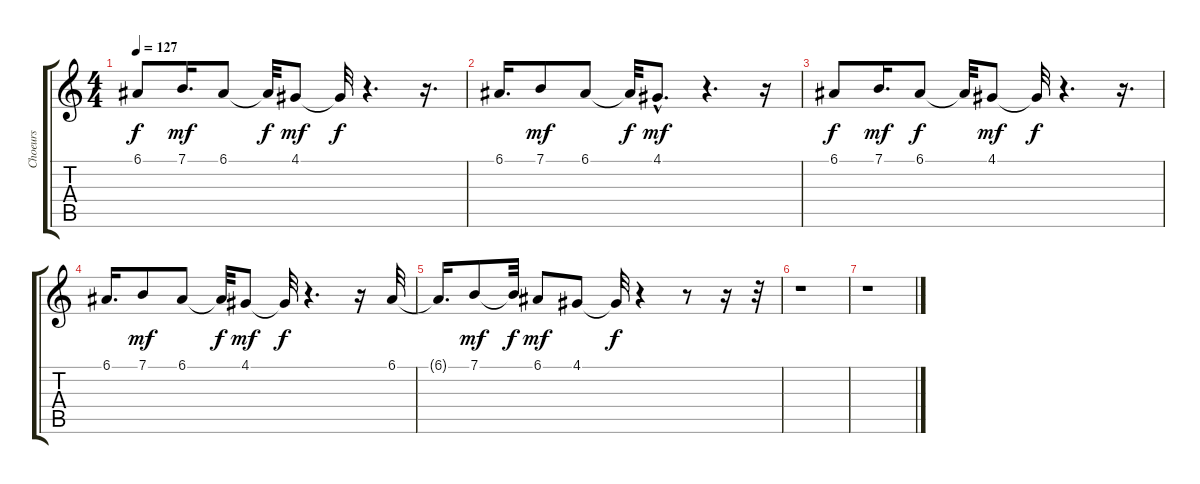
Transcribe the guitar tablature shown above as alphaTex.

\track ("Choeurs" "Choeurs") {instrument choiraahs}
\staff {score tabs}
\tuning (E4 B3 G3 D3 A2 E2) {hide}
\ts (4 4)
\tempo 127
\clef g2
\ks c
6.1.8{dy f} 7.1.16{d dy mf} 6.1.8 6.1{t}.32{dy f} 4.1.8{dy mf} 4.1{t}.32{dy f} r.4{d} r.16{d} |
6.1.16{d} 7.1.8{dy mf} 6.1.8 6.1{t}.32{dy f} 4.1{hac}.8{d dy mf} r.4{d} r.16 |
6.1.8{dy f} 7.1.16{d dy mf} 6.1.8{dy f} 6.1{t}.32 4.1.8{dy mf} 4.1{t}.32{dy f} r.4{d} r.16{d} |
6.1.16{d} 7.1.8{dy mf} 6.1.8 6.1{t}.32{dy f} 4.1.8{dy mf} 4.1{t}.32{dy f} r.4{d} r.16 6.1.32 |
6.1{t}.16{d} 7.1.8{dy mf} 7.1{t}.32{dy f} 6.1.8{dy mf} 4.1.8 4.1{t}.32{dy f} r.4 r.8 r.16 r.32 |
r.1 |
r.1
